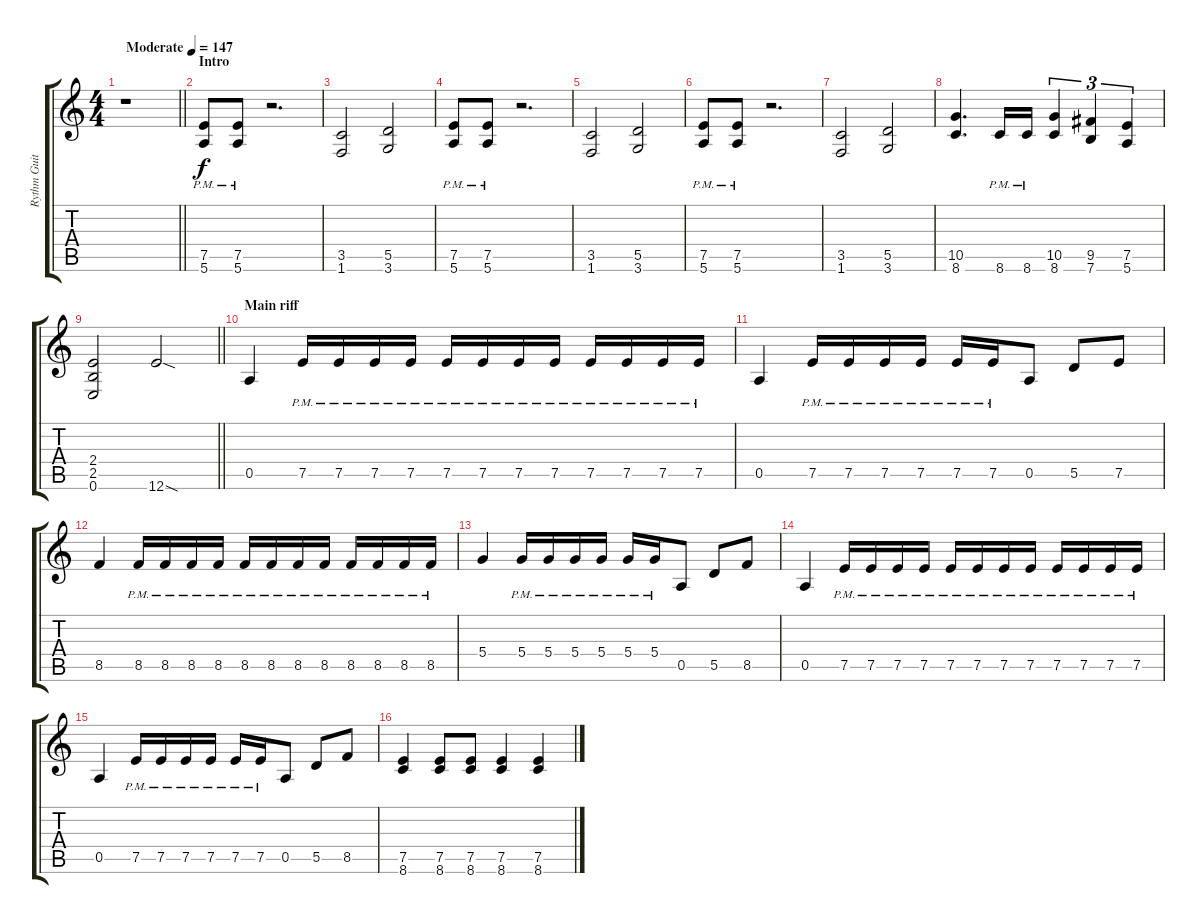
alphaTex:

\track ("Rythm Guitar" "Rythm Guit") {instrument overdrivenguitar}
\staff {score tabs}
\tuning (E4 B3 G3 D3 A2 E2) {hide}
\ts (4 4)
\tempo (147 "Moderate")
\clef g2
\barLineRight lightlight
\ks c
r.1{dy f instrument overdrivenguitar} |
\section ("" "Intro")
(7.5{pm} 5.6{pm}).8 (7.5{pm} 5.6{pm}).8 r.2{d} |
(3.5 1.6).2 (5.5 3.6).2 |
(7.5{pm} 5.6{pm}).8 (7.5{pm} 5.6{pm}).8 r.2{d} |
(3.5 1.6).2 (5.5 3.6).2 |
(7.5{pm} 5.6{pm}).8 (7.5{pm} 5.6{pm}).8 r.2{d} |
(3.5 1.6).2 (5.5 3.6).2 |
(10.5 8.6).4{d} 8.6{pm}.16 8.6{pm}.16 (10.5 8.6).4{tu (3 2)} (9.5 7.6).4{tu (3 2)} (7.5 5.6).4{tu (3 2)} |
\barLineRight lightlight
(2.4 2.5 0.6).2 12.6{sod}.2 |
\section ("" "Main riff")
0.5.4 7.5{pm}.16 7.5{pm}.16 7.5{pm}.16 7.5{pm}.16 7.5{pm}.16 7.5{pm}.16 7.5{pm}.16 7.5{pm}.16 7.5{pm}.16 7.5{pm}.16 7.5{pm}.16 7.5{pm}.16 |
0.5.4 7.5{pm}.16 7.5{pm}.16 7.5{pm}.16 7.5{pm}.16 7.5{pm}.16 7.5{pm}.16 0.5.8 5.5.8 7.5.8 |
8.5.4 8.5{pm}.16 8.5{pm}.16 8.5{pm}.16 8.5{pm}.16 8.5{pm}.16 8.5{pm}.16 8.5{pm}.16 8.5{pm}.16 8.5{pm}.16 8.5{pm}.16 8.5{pm}.16 8.5{pm}.16 |
5.4.4 5.4{pm}.16 5.4{pm}.16 5.4{pm}.16 5.4{pm}.16 5.4{pm}.16 5.4{pm}.16 0.5.8 5.5.8 8.5.8 |
0.5.4 7.5{pm}.16 7.5{pm}.16 7.5{pm}.16 7.5{pm}.16 7.5{pm}.16 7.5{pm}.16 7.5{pm}.16 7.5{pm}.16 7.5{pm}.16 7.5{pm}.16 7.5{pm}.16 7.5{pm}.16 |
0.5.4 7.5{pm}.16 7.5{pm}.16 7.5{pm}.16 7.5{pm}.16 7.5{pm}.16 7.5{pm}.16 0.5.8 5.5.8 8.5.8 |
(7.5 8.6).4 (7.5 8.6).8 (7.5 8.6).8 (7.5 8.6).4 (7.5 8.6).4
